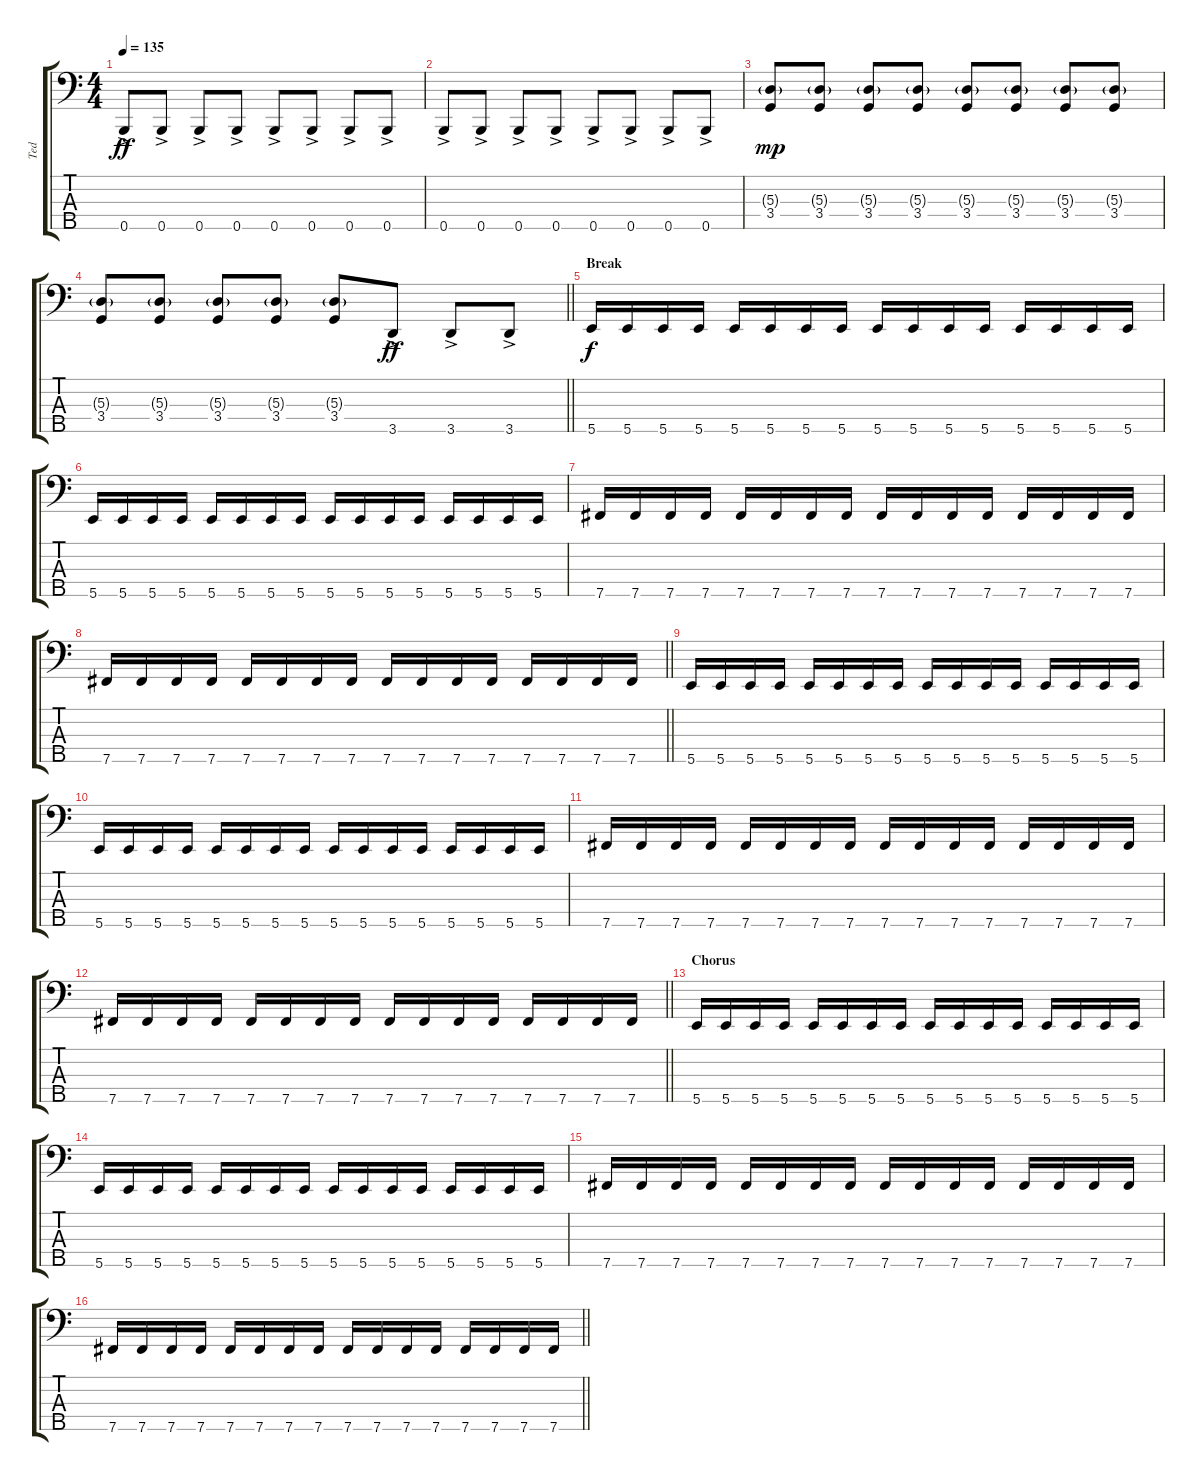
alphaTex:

\track ("Ted" "Ted") {instrument electricbassfinger}
\staff {score tabs}
\tuning (G2 D2 A1 E1 B0) {hide}
\ts (4 4)
\section ("" "")
\tempo 135
\clef f4
\ks c
0.5{ac}.8{dy ff} 0.5{ac}.8 0.5{ac}.8 0.5{ac}.8 0.5{ac}.8 0.5{ac}.8 0.5{ac}.8 0.5{ac}.8 |
0.5{ac}.8 0.5{ac}.8 0.5{ac}.8 0.5{ac}.8 0.5{ac}.8 0.5{ac}.8 0.5{ac}.8 0.5{ac}.8 |
(5.3{g} 3.4).8{dy mp} (5.3{g} 3.4).8 (5.3{g} 3.4).8 (5.3{g} 3.4).8 (5.3{g} 3.4).8 (5.3{g} 3.4).8 (5.3{g} 3.4).8 (5.3{g} 3.4).8 |
\barLineRight lightlight
(5.3{g} 3.4).8 (5.3{g} 3.4).8 (5.3{g} 3.4).8 (5.3{g} 3.4).8 (5.3{g} 3.4).8 3.5{ac}.8{dy ff} 3.5{ac}.8 3.5{ac}.8 |
\section ("" "Break")
5.5.16{dy f} 5.5.16 5.5.16 5.5.16 5.5.16 5.5.16 5.5.16 5.5.16 5.5.16 5.5.16 5.5.16 5.5.16 5.5.16 5.5.16 5.5.16 5.5.16 |
5.5.16 5.5.16 5.5.16 5.5.16 5.5.16 5.5.16 5.5.16 5.5.16 5.5.16 5.5.16 5.5.16 5.5.16 5.5.16 5.5.16 5.5.16 5.5.16 |
7.5.16 7.5.16 7.5.16 7.5.16 7.5.16 7.5.16 7.5.16 7.5.16 7.5.16 7.5.16 7.5.16 7.5.16 7.5.16 7.5.16 7.5.16 7.5.16 |
\barLineRight lightlight
7.5.16 7.5.16 7.5.16 7.5.16 7.5.16 7.5.16 7.5.16 7.5.16 7.5.16 7.5.16 7.5.16 7.5.16 7.5.16 7.5.16 7.5.16 7.5.16 |
\section ("" "")
5.5.16 5.5.16 5.5.16 5.5.16 5.5.16 5.5.16 5.5.16 5.5.16 5.5.16 5.5.16 5.5.16 5.5.16 5.5.16 5.5.16 5.5.16 5.5.16 |
5.5.16 5.5.16 5.5.16 5.5.16 5.5.16 5.5.16 5.5.16 5.5.16 5.5.16 5.5.16 5.5.16 5.5.16 5.5.16 5.5.16 5.5.16 5.5.16 |
7.5.16 7.5.16 7.5.16 7.5.16 7.5.16 7.5.16 7.5.16 7.5.16 7.5.16 7.5.16 7.5.16 7.5.16 7.5.16 7.5.16 7.5.16 7.5.16 |
\barLineRight lightlight
7.5.16 7.5.16 7.5.16 7.5.16 7.5.16 7.5.16 7.5.16 7.5.16 7.5.16 7.5.16 7.5.16 7.5.16 7.5.16 7.5.16 7.5.16 7.5.16 |
\section ("" "Chorus")
5.5.16 5.5.16 5.5.16 5.5.16 5.5.16 5.5.16 5.5.16 5.5.16 5.5.16 5.5.16 5.5.16 5.5.16 5.5.16 5.5.16 5.5.16 5.5.16 |
5.5.16 5.5.16 5.5.16 5.5.16 5.5.16 5.5.16 5.5.16 5.5.16 5.5.16 5.5.16 5.5.16 5.5.16 5.5.16 5.5.16 5.5.16 5.5.16 |
7.5.16 7.5.16 7.5.16 7.5.16 7.5.16 7.5.16 7.5.16 7.5.16 7.5.16 7.5.16 7.5.16 7.5.16 7.5.16 7.5.16 7.5.16 7.5.16 |
\barLineRight lightlight
7.5.16 7.5.16 7.5.16 7.5.16 7.5.16 7.5.16 7.5.16 7.5.16 7.5.16 7.5.16 7.5.16 7.5.16 7.5.16 7.5.16 7.5.16 7.5.16
